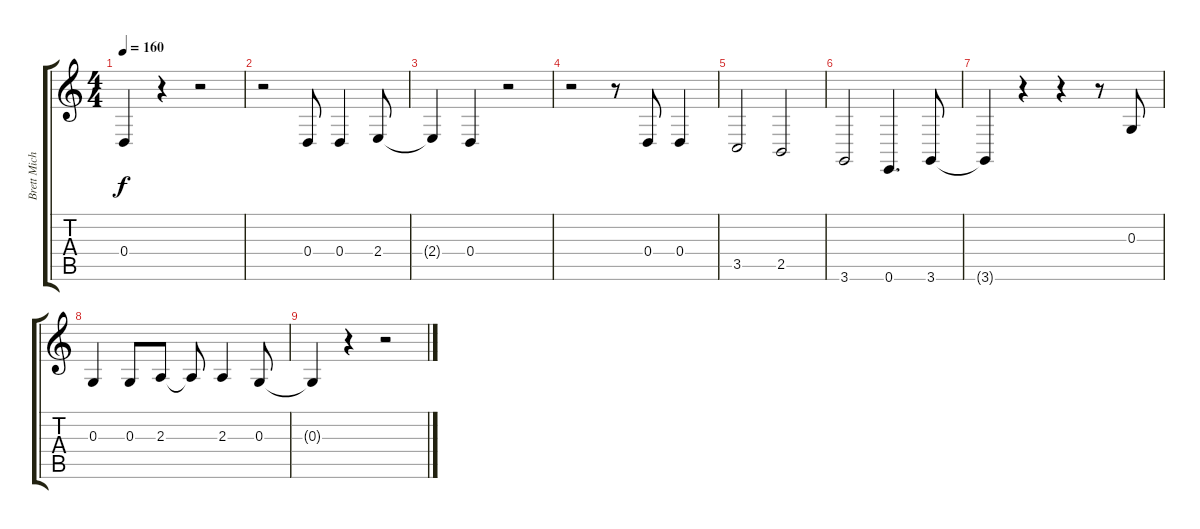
\track ("Brett Michaels" "Brett Mich") {instrument choiraahs}
\staff {score tabs}
\tuning (E4 B3 G3 D3 A2 E2) {hide}
\ts (4 4)
\tempo 160
\clef g2
\ks c
0.4{t}.4{dy f} r.4 r.2 |
r.2 0.4.8 0.4.4 2.4.8 |
2.4{t}.4 0.4.4 r.2 |
r.2 r.8 0.4.8 0.4.4 |
3.5.2 2.5.2 |
3.6.2 0.6.4{d} 3.6.8 |
3.6{t}.4 r.4 r.4 r.8 0.3.8 |
0.3.4 0.3.8 2.3.8 2.3{t}.8 2.3.4 0.3.8 |
0.3{t}.4 r.4 r.2
